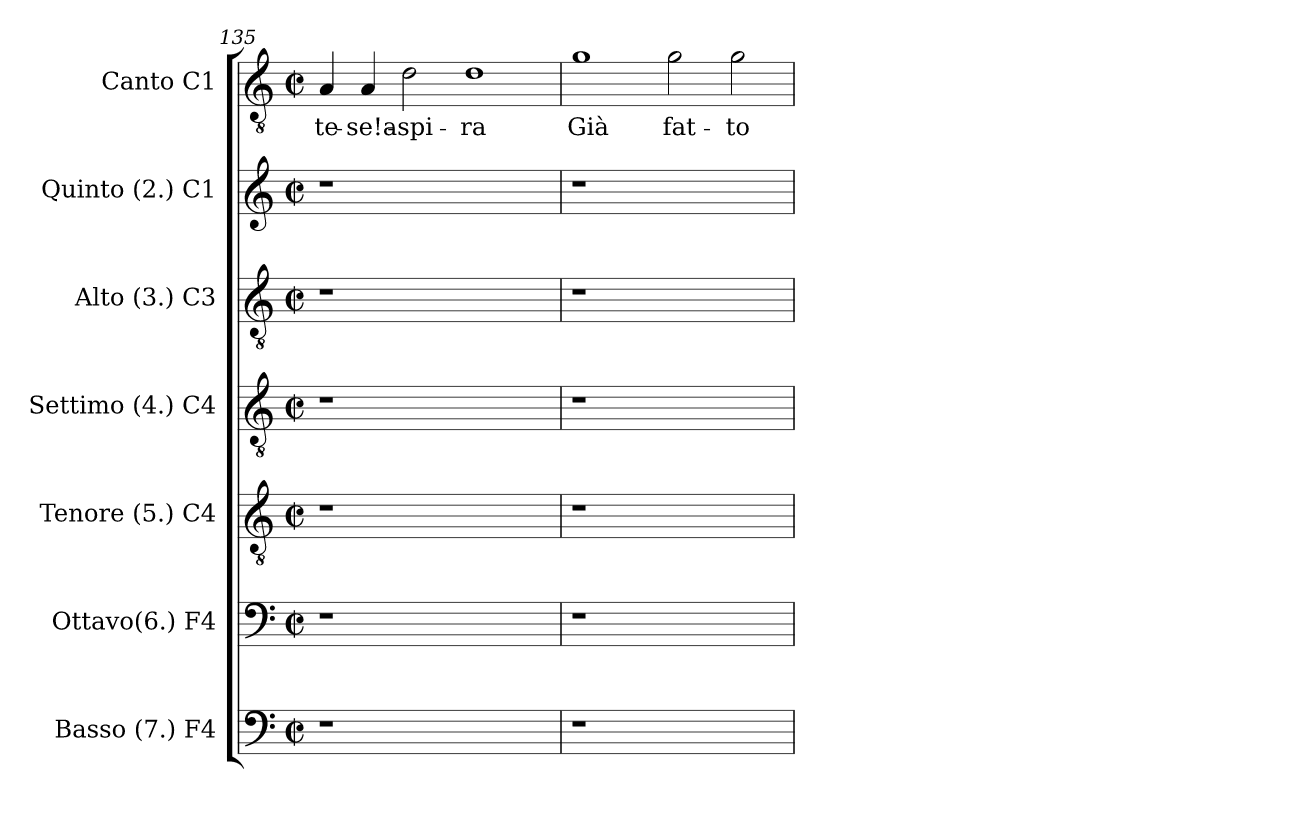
**kern	**kern	**kern	**kern	**kern	**kern	**kern	**text
*part7	*part6	*part5	*part4	*part3	*part2	*part1	*part1
*staff7	*staff6	*staff5	*staff4	*staff3	*staff2	*staff1	*staff1
*I"Basso (7.)  F4	*I"Ottavo(6.)  F4	*I"Tenore (5.)  C4	*I"Settimo (4.)  C4	*I"Alto (3.)  C3	*I"Quinto (2.)  C1	*I"Canto  C1	*
*	*	*I'T	*	*I'A	*	*I'C	*
*clefF4	*clefF4	*clefGv2	*clefGv2	*clefGv2	*clefG2	*clefGv2	*
*k[]	*k[]	*k[]	*k[]	*k[]	*k[]	*k[]	*
*C:	*C:	*C:	*C:	*C:	*C:	*C:	*
*M2/2	*M2/2	*M2/2	*M2/2	*M2/2	*M2/2	*M2/2	*
*met(c|)	*met(c|)	*met(c|)	*met(c|)	*met(c|)	*met(c|)	*met(c|)	*
=135	=135	=135	=135	=135	=135	=135	=135
!	!	!	!	!	!	!	!LO:LY:b:cj
1r	1r	1r	1r	1r	1r	4A/	-te-
!	!	!	!	!	!	!	!LO:LY:b:cj
.	.	.	.	.	.	4A/	-se!a-
!	!	!	!	!	!	!	!LO:LY:b:cj
.	.	.	.	.	.	2d\	-spi-
!	!	!	!	!	!	!	!LO:LY:b:cj
1ryy	1ryy	1ryy	1ryy	1ryy	1ryy	1d	-ra
=136	=136	=136	=136	=136	=136	=136	=136
!	!	!	!	!	!	!	!LO:LY:b:cj
1r	1r	1r	1r	1r	1r	1g	Già
!	!	!	!	!	!	!	!LO:LY:b:cj
1ryy	1ryy	1ryy	1ryy	1ryy	1ryy	2g\	fat-
!	!	!	!	!	!	!	!LO:LY:b:cj
.	.	.	.	.	.	2g\	-to
=	=	=	=	=	=	=	=
*-	*-	*-	*-	*-	*-	*-	*-
